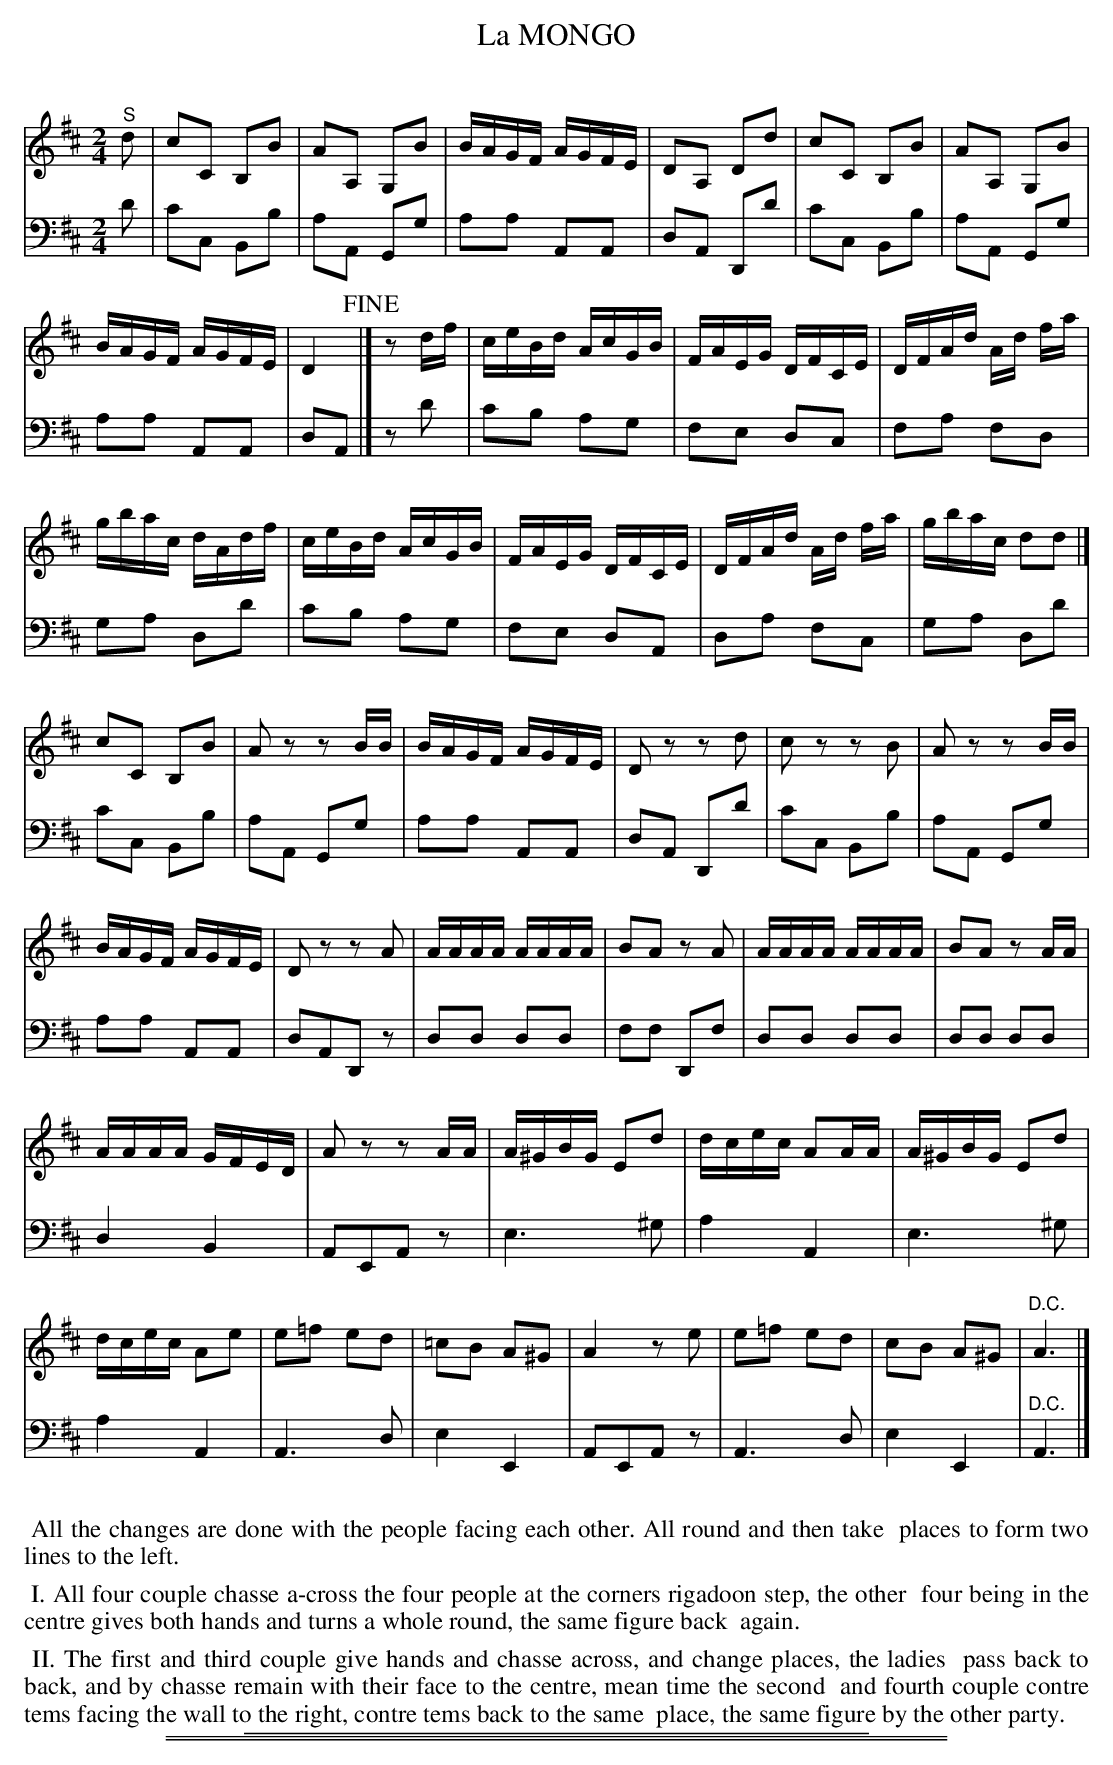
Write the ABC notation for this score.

X:1
T: La MONGO
C:
M: 2/4
L: 1/16
K: D
V: 1 staves=2
"^S"d2 |\
c2C2 B,2B2 | A2A,2 G,2B2 | BAGF AGFE | D2A,2 D2d2 | c2C2 B,2B2 | A2A,2 G,2B2 |
BAGF AGFE | D4 !fine!|] z2df | ceBd AcGB | FAEG DFCE | DFAd Ad fa |
gbac dAdf | ceBd AcGB | FAEG DFCE | DFAd Ad fa | gbac d2d2 |]
c2C2 B,2B2 | A2z2 z2BB | BAGF AGFE | D2z2 z2d2 | c2z2 z2B2 | A2z2 z2BB |
BAGF AGFE | D2z2 z2A2 | AAAA AAAA | B2A2 z2A2 | AAAA AAAA | B2A2 z2AA |
AAAA GFED | A2z2 z2AA | A^GBG E2d2 | dcec A2AA | A^GBG E2d2 |
dcec A2e2 | e2=f2 e2d2 | =c2B2 A2^G2 | A4 z2e2 | e2=f2 e2d2 | c2B2 A2^G2 | "^D.C."A6 |]
V: 2 clef=bass middle=d
d'2 |\
c'2c2 B2b2 | a2A2 G2g2 | a2a2 A2A2 | d2A2 D2d'2 | c'2c2 B2b2 | a2A2 G2g2 |
a2a2 A2A2 | d2A2 |] z2d'2 | c'2b2 a2g2 | f2e2 d2c2 | f2a2 f2d2 |
g2a2 d2d'2 | c'2b2 a2g2 | f2e2 d2A2 | d2a2 f2c2 | g2a2 d2d'2 |
c'2c2 B2b2 | a2A2 G2g2 | a2a2 A2A2 | d2A2 D2d'2 | c'2c2 B2b2 | a2A2 G2g2 |
a2a2 A2A2 | d2A2D2 z2 | d2d2 d2d2 | f2f2 D2f2 | d2d2 d2d2 | d2d2 d2d2 |
d4 B4 | A2E2A2 z2 | e6 ^g2 | a4 A4 | e6 ^g2 |
a4 A4 | A6 d2 | e4 E4 | A2E2A2 z2 | A6 d2 | e4 E4 | "^D.C."A6 |]
